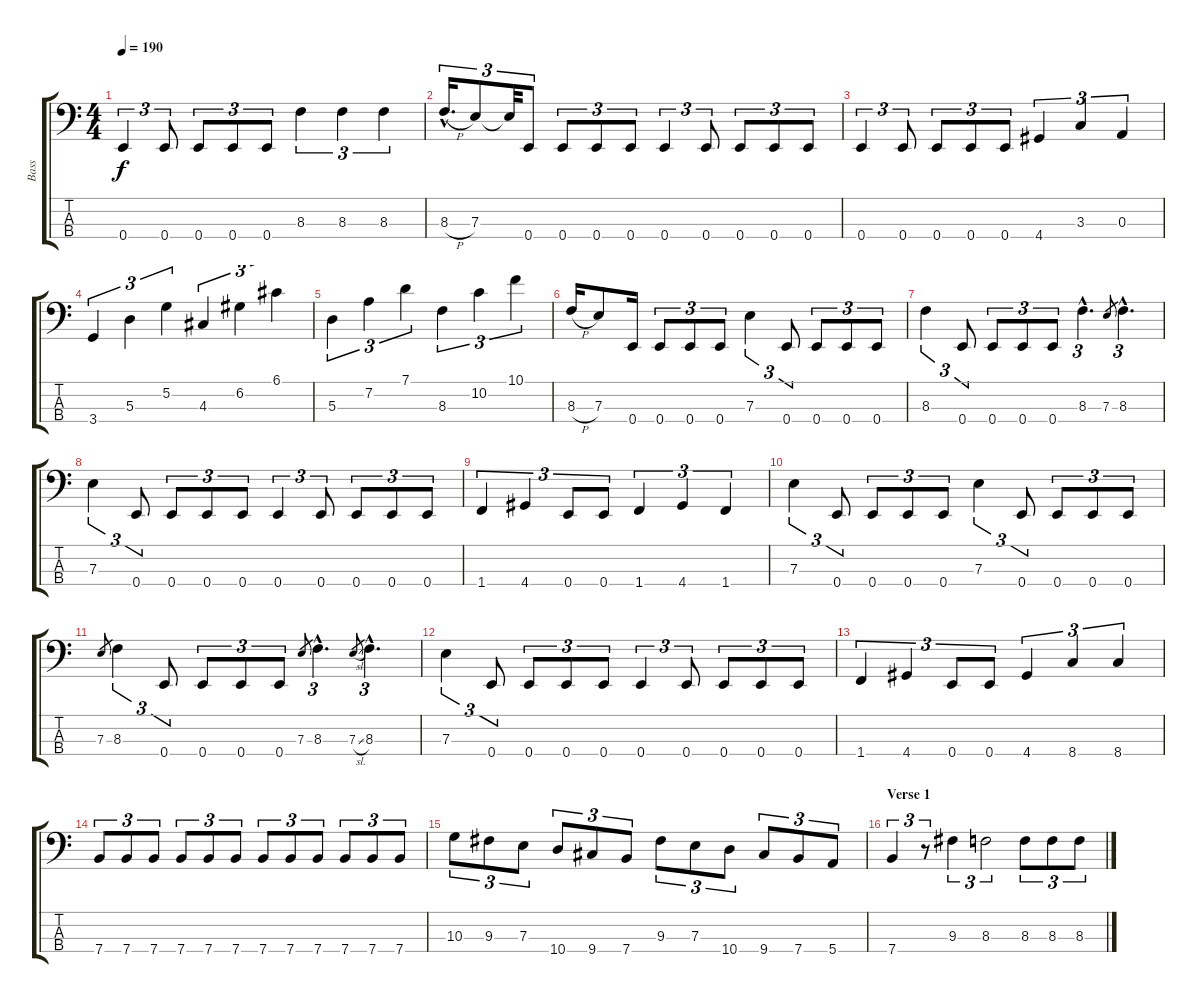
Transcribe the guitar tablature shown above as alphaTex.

\track ("Bass" "Bass") {instrument electricbassfinger}
\staff {score tabs}
\tuning (G2 D2 A1 E1) {hide}
\ts (4 4)
\tempo 190
\clef f4
\ks c
0.4.4{tu (3 2) dy f} 0.4.8{tu (3 2)} 0.4.8{tu (3 2)} 0.4.8{tu (3 2)} 0.4.8{tu (3 2)} 8.3.4{tu (3 2)} 8.3.4{tu (3 2)} 8.3.4{tu (3 2)} |
8.3{h hac}.16{d tu (3 2)} 7.3.8{tu (3 2)} 7.3{t}.32{tu (3 2)} 0.4.8{tu (3 2)} 0.4.8{tu (3 2)} 0.4.8{tu (3 2)} 0.4.8{tu (3 2)} 0.4.4{tu (3 2)} 0.4.8{tu (3 2)} 0.4.8{tu (3 2)} 0.4.8{tu (3 2)} 0.4.8{tu (3 2)} |
0.4.4{tu (3 2)} 0.4.8{tu (3 2)} 0.4.8{tu (3 2)} 0.4.8{tu (3 2)} 0.4.8{tu (3 2)} 4.4.4{tu (3 2)} 3.3.4{tu (3 2)} 0.3.4{tu (3 2)} |
3.4.4{tu (3 2)} 5.3.4{tu (3 2)} 5.2.4{tu (3 2)} 4.3.4{tu (3 2)} 6.2.4{tu (3 2)} 6.1.4{tu (3 2)} |
5.3.4{tu (3 2)} 7.2.4{tu (3 2)} 7.1.4{tu (3 2)} 8.3.4{tu (3 2)} 10.2.4{tu (3 2)} 10.1.4{tu (3 2)} |
8.3{h}.16 7.3.8 0.4.16 0.4.8{tu (3 2)} 0.4.8{tu (3 2)} 0.4.8{tu (3 2)} 7.3.4{tu (3 2)} 0.4.8{tu (3 2)} 0.4.8{tu (3 2)} 0.4.8{tu (3 2)} 0.4.8{tu (3 2)} |
8.3.4{tu (3 2)} 0.4.8{tu (3 2)} 0.4.8{tu (3 2)} 0.4.8{tu (3 2)} 0.4.8{tu (3 2)} 8.3{hac}.4{d tu (3 2)} 7.3.8{gr} 8.3{hac}.4{d tu (3 2)} |
7.3.4{tu (3 2)} 0.4.8{tu (3 2)} 0.4.8{tu (3 2)} 0.4.8{tu (3 2)} 0.4.8{tu (3 2)} 0.4.4{tu (3 2)} 0.4.8{tu (3 2)} 0.4.8{tu (3 2)} 0.4.8{tu (3 2)} 0.4.8{tu (3 2)} |
1.4.4{tu (3 2)} 4.4.4{tu (3 2)} 0.4.8{tu (3 2)} 0.4.8{tu (3 2)} 1.4.4{tu (3 2)} 4.4.4{tu (3 2)} 1.4.4{tu (3 2)} |
7.3.4{tu (3 2)} 0.4.8{tu (3 2)} 0.4.8{tu (3 2)} 0.4.8{tu (3 2)} 0.4.8{tu (3 2)} 7.3.4{tu (3 2)} 0.4.8{tu (3 2)} 0.4.8{tu (3 2)} 0.4.8{tu (3 2)} 0.4.8{tu (3 2)} |
7.3.8{gr} 8.3.4{tu (3 2)} 0.4.8{tu (3 2)} 0.4.8{tu (3 2)} 0.4.8{tu (3 2)} 0.4.8{tu (3 2)} 7.3.8{gr} 8.3{hac}.4{d tu (3 2)} 7.3{sl}.8{gr} 8.3{hac}.4{d tu (3 2)} |
7.3.4{tu (3 2)} 0.4.8{tu (3 2)} 0.4.8{tu (3 2)} 0.4.8{tu (3 2)} 0.4.8{tu (3 2)} 0.4.4{tu (3 2)} 0.4.8{tu (3 2)} 0.4.8{tu (3 2)} 0.4.8{tu (3 2)} 0.4.8{tu (3 2)} |
1.4.4{tu (3 2)} 4.4.4{tu (3 2)} 0.4.8{tu (3 2)} 0.4.8{tu (3 2)} 4.4.4{tu (3 2)} 8.4.4{tu (3 2)} 8.4.4{tu (3 2)} |
7.4.8{tu (3 2)} 7.4.8{tu (3 2)} 7.4.8{tu (3 2)} 7.4.8{tu (3 2)} 7.4.8{tu (3 2)} 7.4.8{tu (3 2)} 7.4.8{tu (3 2)} 7.4.8{tu (3 2)} 7.4.8{tu (3 2)} 7.4.8{tu (3 2)} 7.4.8{tu (3 2)} 7.4.8{tu (3 2)} |
10.3.8{tu (3 2)} 9.3.8{tu (3 2)} 7.3.8{tu (3 2)} 10.4.8{tu (3 2)} 9.4.8{tu (3 2)} 7.4.8{tu (3 2)} 9.3.8{tu (3 2)} 7.3.8{tu (3 2)} 10.4.8{tu (3 2)} 9.4.8{tu (3 2)} 7.4.8{tu (3 2)} 5.4.8{tu (3 2)} |
\section ("" "Verse 1")
7.4.4{tu (3 2)} r.8{tu (3 2)} 9.3.4{tu (3 2)} 8.3.2{tu (3 2)} 8.3.8{tu (3 2)} 8.3.8{tu (3 2)} 8.3.8{tu (3 2)}
